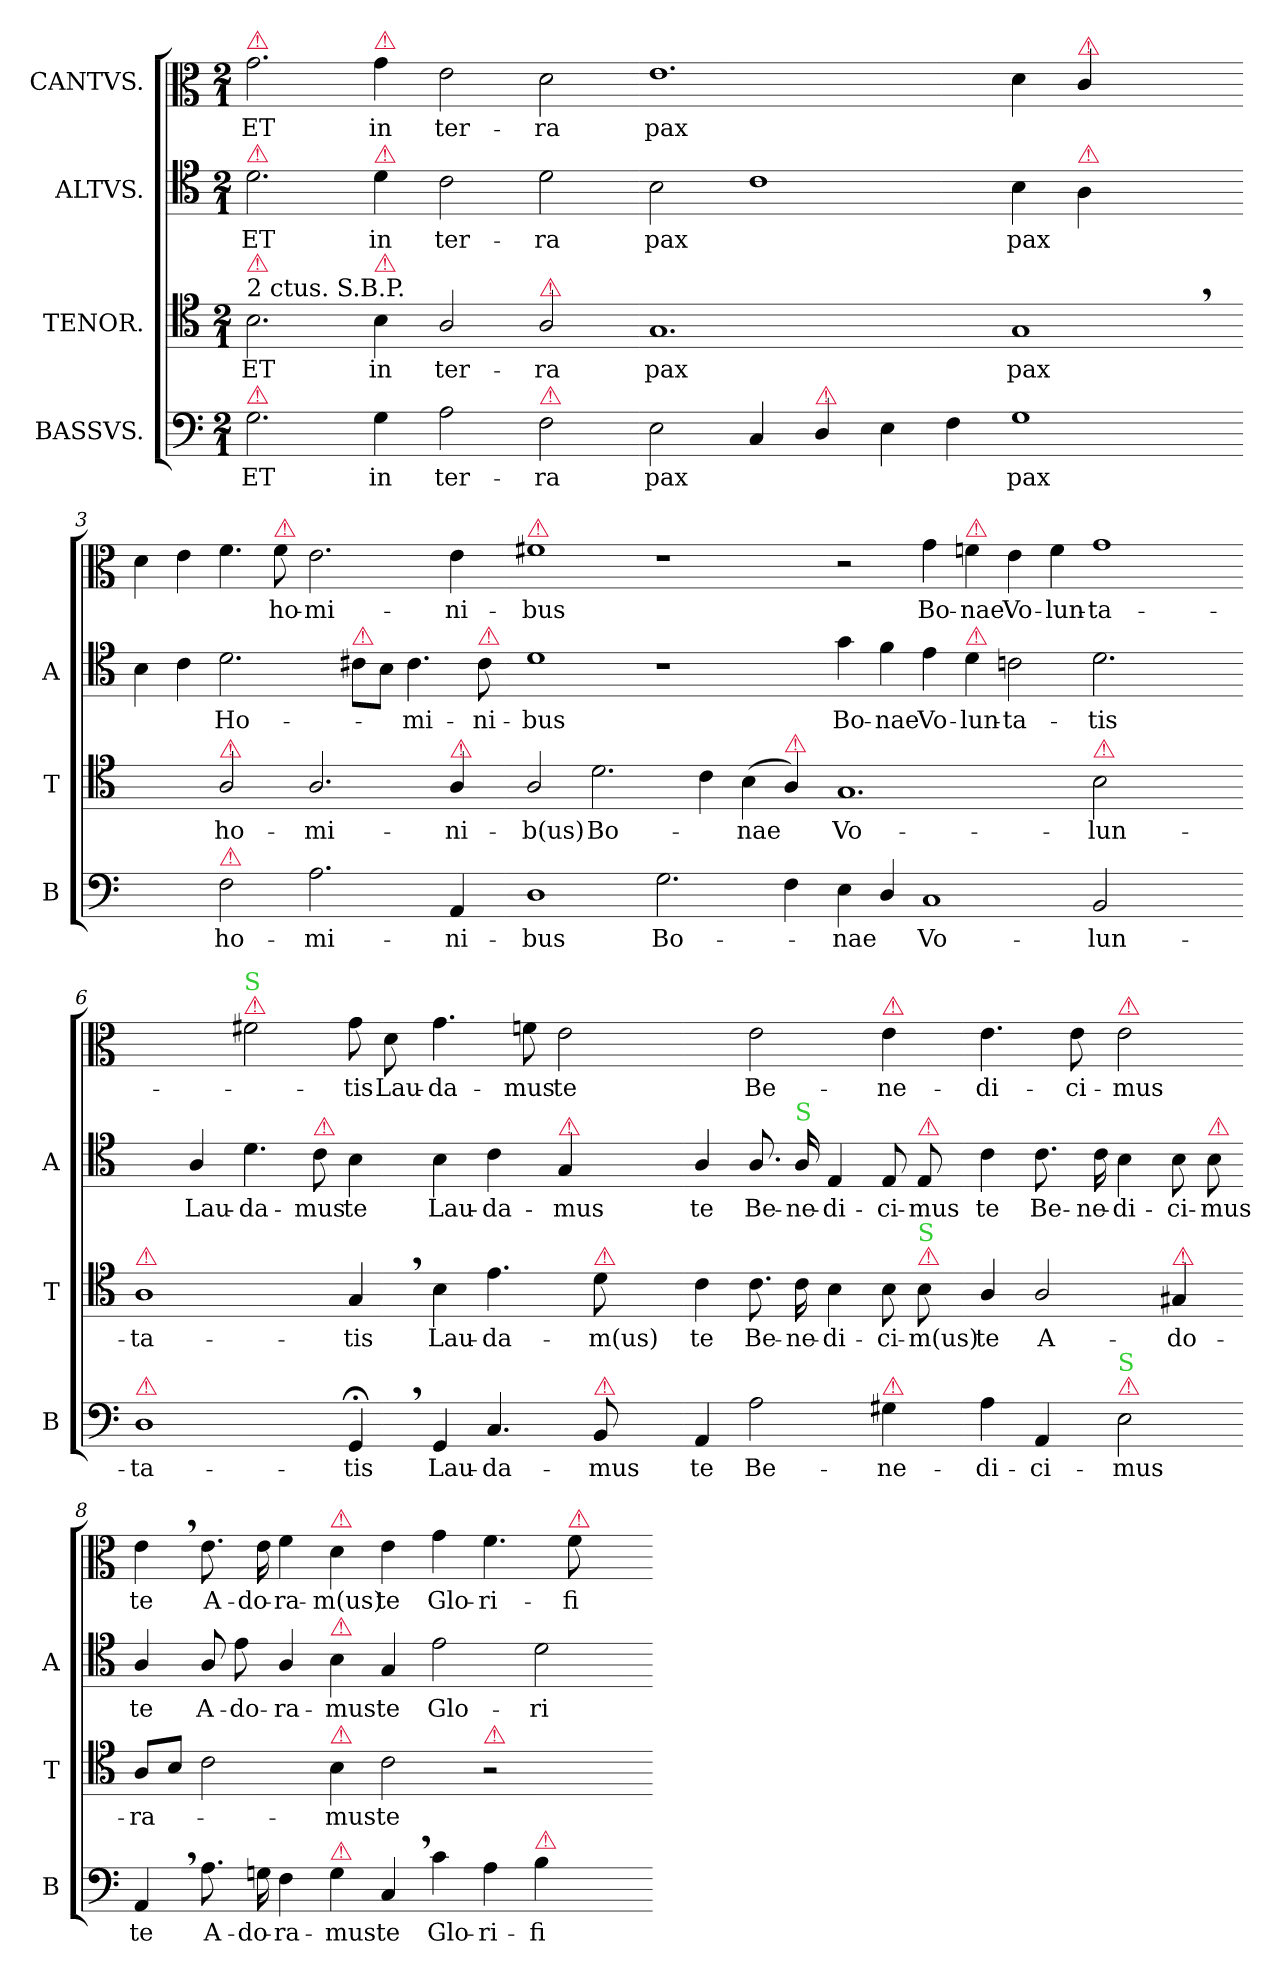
**kern	**text	**kern	**text	**kern	**text	**kern	**text
*part4	*part4	*part3	*part3	*part2	*part2	*part1	*part1
*staff4	*staff4	*staff3	*staff3	*staff2	*staff2	*staff1	*staff1
*I"BASSVS.	*	*I"TENOR.	*	*I"ALTVS.	*	*I"CANTVS.	*
*I'B	*	*I'T	*	*I'A	*	*	*
*clefF4	*	*clefC4	*	*clefC4	*	*clefC3	*
*k[]	*	*k[]	*	*k[]	*	*k[]	*
*M2/1	*	*M2/1	*	*M2/1	*	*M2/1	*
=1	=1	=1	=1	=1	=1	=1	=1
!	!	!	!	!	!	!LO:TX:a:color=crimson:t=⚠	!
!	!	!	!	!LO:TX:a:color=crimson:t=⚠	!	!	!
!	!	!LO:TX:a:t=2 ctus. S.B.P.	!	!	!	!	!
!	!	!LO:TX:a:color=crimson:t=⚠	!	!	!	!	!
!LO:TX:a:color=crimson:t=⚠	!	!	!	!	!	!	!
2.G\	ET	2.B\	ET	2.d\	ET	2.g\	ET
!	!	!	!	!	!	!LO:TX:a:color=crimson:t=⚠	!
!	!	!	!	!LO:TX:a:color=crimson:t=⚠	!	!	!
!	!	!LO:TX:a:color=crimson:t=⚠	!	!	!	!	!
4G\	in	4B\	in	4d\	in	4g\	in
2A\	ter-	2A/	ter-	2c\	ter-	2e\	ter-
!	!	!LO:TX:a:color=crimson:t=⚠	!	!	!	!	!
!LO:TX:a:color=crimson:t=⚠	!	!	!	!	!	!	!
2F\	-ra	2A/	-ra	2d\	-ra	2d\	-ra
=2-	=2-	=2-	=2-	=2-	=2-	=2-	=2-
2E\	pax	1.G	pax	2B\	pax	1.e	pax
4C/	.	.	.	1c	.	.	.
!LO:TX:a:color=crimson:t=⚠	!	!	!	!	!	!	!
4D/	.	.	.	.	.	.	.
4E\	.	.	.	.	.	.	.
4F\	.	.	.	.	.	.	.
1G	pax	1G,/	pax	4B\	pax	4d\	.
!	!	!	!	!	!	!LO:TX:a:color=crimson:t=⚠	!
!	!	!	!	!LO:TX:a:color=crimson:t=⚠	!	!	!
.	.	.	.	4A\	.	4c/	.
.	.	.	.	2ryy	.	2ryy	.
=3-	=3-	=3-	=3-	=3-	=3-	=3-	=3-
2ryy	.	2ryy	.	4B\	.	4d\	.
.	.	.	.	4c\	.	4e\	.
!	!	!LO:TX:a:color=crimson:t=⚠	!	!	!	!	!
!LO:TX:a:color=crimson:t=⚠	!	!	!	!	!	!	!
2F\	ho-	2A/	ho-	2.d\	Ho-	4.f\	.
!	!	!	!	!	!	!LO:TX:a:color=crimson:t=⚠	!
.	.	.	.	.	.	8f\	ho-
2.A\	-mi-	2.A/	-mi-	.	.	2.e\	-mi-
!	!	!	!	!LO:TX:a:color=crimson:t=⚠	!	!	!
.	.	.	.	8c#X\L	.	.	.
.	.	.	.	8B\J	.	.	.
.	.	.	.	4.c#\	-mi-	.	.
!	!	!LO:TX:a:color=crimson:t=⚠	!	!	!	!	!
4AA/	-ni-	4A/	-ni-	.	.	4e\	-ni-
!	!	!	!	!LO:TX:a:color=crimson:t=⚠	!	!	!
.	.	.	.	8c#\	-ni-	.	.
=4-	=4-	=4-	=4-	=4-	=4-	=4-	=4-
!	!	!	!	!	!	!LO:TX:a:color=crimson:t=⚠	!
1D	-bus	2A/	-b(us)	1d	-bus	1f#X	-bus
.	.	2.d\	Bo-	.	.	.	.
2.G\	Bo-	.	.	1r	.	1r	.
.	.	4c\	.	.	.	.	.
.	.	(4B\	-nae	.	.	.	.
!	!	!LO:TX:a:color=crimson:t=⚠	!	!	!	!	!
4F\	.	4A/)	.	.	.	.	.
=5-	=5-	=5-	=5-	=5-	=5-	=5-	=5-
4E\	-nae	1.G	Vo-	4g\	Bo-	2r	.
4D/	.	.	.	4f\	-nae	.	.
1C	Vo-	.	.	4e\	Vo-	4g\	Bo-
!	!	!	!	!	!	!LO:TX:a:color=crimson:t=⚠	!
!	!	!	!	!LO:TX:a:color=crimson:t=⚠	!	!	!
.	.	.	.	4d\	-lun-	4fn\	-nae
.	.	.	.	2cn\	-ta-	4e\	Vo-
.	.	.	.	.	.	4f\	-lun-
!	!	!LO:TX:a:color=crimson:t=⚠	!	!	!	!	!
2BB/	-lun-	2B\	-lun-	2.d\	-tis	1g	-ta-
2ryy	.	2ryy	.	.	.	.	.
.	.	.	.	4ryy	.	.	.
=6-	=6-	=6-	=6-	=6-	=6-	=6-	=6-
!	!	!LO:TX:a:color=crimson:t=⚠	!	!	!	!	!
!LO:TX:a:color=crimson:t=⚠	!	!	!	!	!	!	!
1D	-ta-	1A	-ta-	4ryy	.	2ryy	.
.	.	.	.	4A/	Lau-	.	.
!	!	!	!	!	!	!LO:TX:a:color=crimson:t=⚠	!
!	!	!	!	!	!	!LO:TX:a:color=limegreen:t=S	!
.	.	.	.	4.d\	-da-	2f#X\	.
!	!	!	!	!LO:TX:a:color=crimson:t=⚠	!	!	!
.	.	.	.	8c\	-mus	.	.
4GG;<,/	-tis	4G,/	-tis	4B\	te	8g\	-tis
.	.	.	.	.	.	8d\	Lau-
!	!	!	!	!	!LO:LY:i	!	!
4GG/	Lau-	4B\	Lau-	4B\	Lau-	4.g\	-da-
!	!	!	!	!	!LO:LY:i	!	!
4.C/	-da-	4.e\	-da-	4c\	-da-	.	.
.	.	.	.	.	.	8fn\	-mus
!	!	!	!	!LO:TX:a:color=crimson:t=⚠	!	!	!
!	!	!	!	!	!LO:LY:i	!	!
.	.	.	.	4G/	-mus	2e\	te
!	!	!LO:TX:a:color=crimson:t=⚠	!	!	!	!	!
!LO:TX:a:color=crimson:t=⚠	!	!	!	!	!	!	!
8BB/	-mus	8d\	-m(us)	.	.	.	.
4ryy	.	4ryy	.	4ryy	.	.	.
=7-	=7-	=7-	=7-	=7-	=7-	=7-	=7-
!	!	!	!	!	!LO:LY:i	!	!
4AA/	te	4c\	te	4A/	te	4ryy	.
2A\	Be-	8.c\	Be-	8.A/	Be-	2e\	Be-
!	!	!	!	!LO:TX:a:color=limegreen:t=S	!	!	!
.	.	16c\	-ne-	16A/	-ne-	.	.
.	.	4B\	-di-	4E/	-di-	.	.
!	!	!	!	!	!	!LO:TX:a:color=crimson:t=⚠	!
!LO:TX:a:color=crimson:t=⚠	!	!	!	!	!	!	!
4G#X\	-ne-	8B\	-ci-	8E/	-ci-	4e\	-ne-
!	!	!	!	!LO:TX:a:color=crimson:t=⚠	!	!	!
!	!	!LO:TX:a:color=crimson:t=⚠	!	!	!	!	!
!	!	!LO:TX:a:color=limegreen:t=S	!	!	!	!	!
.	.	8B\	-m(us)	8E/	-mus	.	.
4A\	-di-	4A/	te	4c\	te	4.e\	-di-
!	!	!	!	!	!LO:LY:i	!	!
4AA/	-ci-	2A/	A-	8.c\	Be-	.	.
.	.	.	.	.	.	8e\	-ci-
!	!	!	!	!	!LO:LY:i	!	!
.	.	.	.	16c\	-ne-	.	.
!	!	!	!	!	!	!LO:TX:a:color=crimson:t=⚠	!
!LO:TX:a:color=crimson:t=⚠	!	!	!	!	!	!	!
!LO:TX:a:color=limegreen:t=S	!	!	!	!	!	!	!
!	!	!	!	!	!LO:LY:i	!	!
2E\	-mus	.	.	4B\	-di-	2e\	-mus
!	!	!LO:TX:a:color=crimson:t=⚠	!	!	!	!	!
!	!	!	!	!	!LO:LY:i	!	!
.	.	4G#X/	-do-	8B\	-ci-	.	.
!	!	!	!	!LO:TX:a:color=crimson:t=⚠	!	!	!
!	!	!	!	!	!LO:LY:i	!	!
.	.	.	.	8B\	-mus	.	.
=8-	=8-	=8-	=8-	=8-	=8-	=8-	=8-
!	!	!	!	!	!LO:LY:i	!	!
4AA,/	te	8A/L	-ra-	4A/	te	4e,\	te
.	.	8B/J	.	.	.	.	.
8.A\	A-	2c\	.	8A/	A-	8.e\	A-
.	.	.	.	8e\	-do-	.	.
16Gn\	-do-	.	.	.	.	16e\	-do-
4F\	-ra-	.	.	4A/	-ra-	4f\	-ra-
!	!	!	!	!	!	!LO:TX:a:color=crimson:t=⚠	!
!	!	!	!	!LO:TX:a:color=crimson:t=⚠	!	!	!
!	!	!LO:TX:a:color=crimson:t=⚠	!	!	!	!	!
!LO:TX:a:color=crimson:t=⚠	!	!	!	!	!	!	!
4G\	-mus	4B\	-mus	4B\	-mus	4d\	-m(us)
4C,/	te	2c\	te	4G/	te	4e\	te
4c\	Glo-	.	.	2e\	Glo-	4g\	Glo-
!	!	!LO:TX:a:color=crimson:t=⚠	!	!	!	!	!
4A\	-ri-	2r	.	.	.	4.f\	-ri-
!LO:TX:a:color=crimson:t=⚠	!	!	!	!	!	!	!
4B\	-fi-	.	.	2d\	-ri-	.	.
!	!	!	!	!	!	!LO:TX:a:color=crimson:t=⚠	!
.	.	.	.	.	.	8f\	-fi-
4ryy	.	4ryy	.	.	.	4ryy	.
=-	=-	=-	=-	=-	=-	=-	=-
*-	*-	*-	*-	*-	*-	*-	*-
